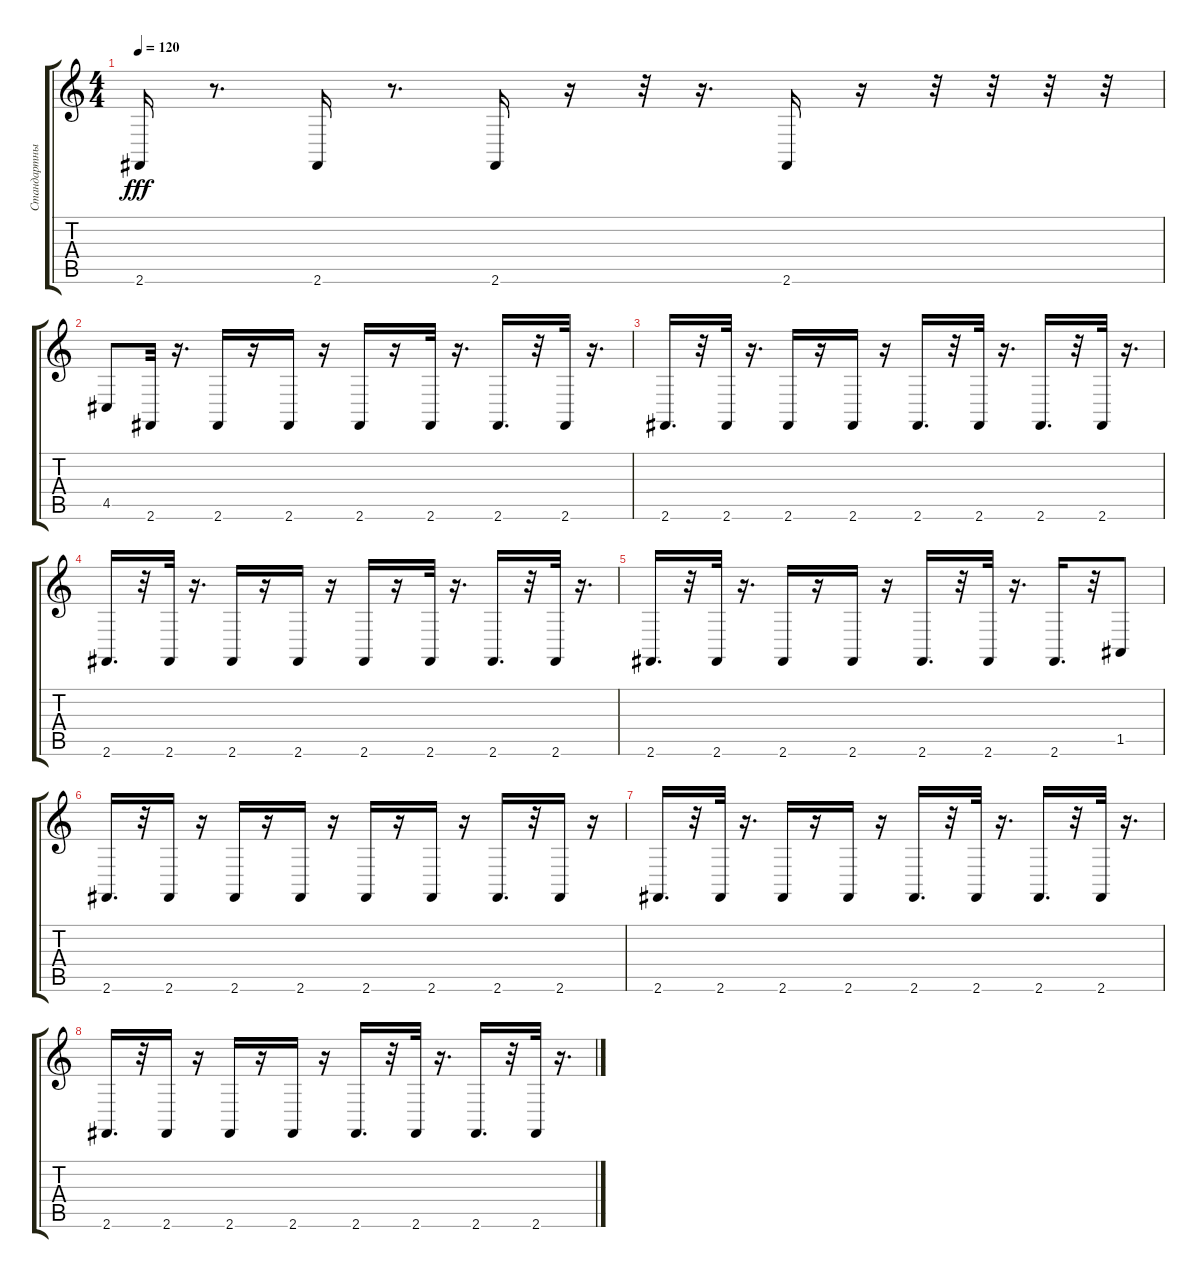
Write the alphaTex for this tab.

\track ("Стандартный Набор" "Стандартны") {instrument synthdrum}
\staff {score tabs}
\tuning (E4 B3 G3 D3 A2 E2) {hide}
\ts (4 4)
\tempo 120
\clef g2
\ks c
2.6.16{dy fff} r.8{d} 2.6.16 r.8{d} 2.6.16 r.16 r.32 r.16{d} 2.6.16 r.16 r.32 r.32 r.32 r.32 |
4.5.8 2.6.32 r.16{d} 2.6.16 r.16 2.6.16 r.16 2.6.16 r.16 2.6.32 r.16{d} 2.6.16{d} r.32 2.6.32 r.16{d} |
2.6.16{d} r.32 2.6.32 r.16{d} 2.6.16 r.16 2.6.16 r.16 2.6.16{d} r.32 2.6.32 r.16{d} 2.6.16{d} r.32 2.6.32 r.16{d} |
2.6.16{d} r.32 2.6.32 r.16{d} 2.6.16 r.16 2.6.16 r.16 2.6.16 r.16 2.6.32 r.16{d} 2.6.16{d} r.32 2.6.32 r.16{d} |
2.6.16{d} r.32 2.6.32 r.16{d} 2.6.16 r.16 2.6.16 r.16 2.6.16{d} r.32 2.6.32 r.16{d} 2.6.16{d} r.32 1.5.8 |
2.6.16{d} r.32 2.6.16 r.16 2.6.16 r.16 2.6.16 r.16 2.6.16 r.16 2.6.16 r.16 2.6.16{d} r.32 2.6.16 r.16 |
2.6.16{d} r.32 2.6.32 r.16{d} 2.6.16 r.16 2.6.16 r.16 2.6.16{d} r.32 2.6.32 r.16{d} 2.6.16{d} r.32 2.6.32 r.16{d} |
2.6.16{d} r.32 2.6.16 r.16 2.6.16 r.16 2.6.16 r.16 2.6.16{d} r.32 2.6.32 r.16{d} 2.6.16{d} r.32 2.6.32 r.16{d}
